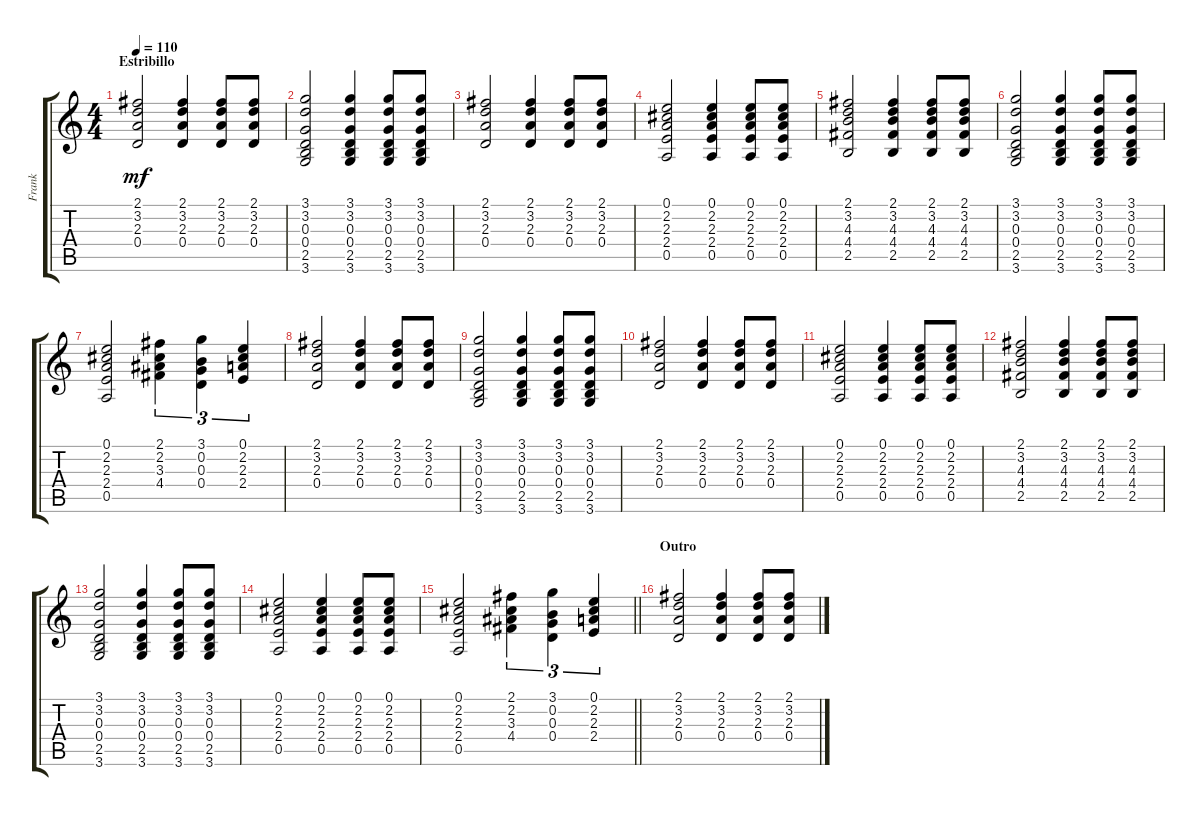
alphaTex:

\track ("Frank" "Frank") {instrument acousticguitarsteel}
\staff {score tabs}
\tuning (E4 B3 G3 D3 A2 E2) {hide}
\ts (4 4)
\section ("" "Estribillo")
\tempo 110
\clef g2
\ks c
(2.1 3.2 2.3 0.4).2{dy mf instrument electricguitarjazz} (2.1 3.2 2.3 0.4).4 (2.1 3.2 2.3 0.4).8 (2.1 3.2 2.3 0.4).8 |
(3.1 3.2 0.3 0.4 2.5 3.6).2 (3.1 3.2 0.3 0.4 2.5 3.6).4 (3.1 3.2 0.3 0.4 2.5 3.6).8 (3.1 3.2 0.3 0.4 2.5 3.6).8 |
(2.1 3.2 2.3 0.4).2 (2.1 3.2 2.3 0.4).4 (2.1 3.2 2.3 0.4).8 (2.1 3.2 2.3 0.4).8 |
(0.1 2.2 2.3 2.4 0.5).2 (0.1 2.2 2.3 2.4 0.5).4 (0.1 2.2 2.3 2.4 0.5).8 (0.1 2.2 2.3 2.4 0.5).8 |
(2.1 3.2 4.3 4.4 2.5).2 (2.1 3.2 4.3 4.4 2.5).4 (2.1 3.2 4.3 4.4 2.5).8 (2.1 3.2 4.3 4.4 2.5).8 |
(3.1 3.2 0.3 0.4 2.5 3.6).2 (3.1 3.2 0.3 0.4 2.5 3.6).4 (3.1 3.2 0.3 0.4 2.5 3.6).8 (3.1 3.2 0.3 0.4 2.5 3.6).8 |
(0.1 2.2 2.3 2.4 0.5).2 (2.1 2.2 3.3 4.4).4{tu (3 2)} (3.1 0.2 0.3 0.4).4{tu (3 2)} (0.1 2.2 2.3 2.4).4{tu (3 2)} |
(2.1 3.2 2.3 0.4).2 (2.1 3.2 2.3 0.4).4 (2.1 3.2 2.3 0.4).8 (2.1 3.2 2.3 0.4).8 |
(3.1 3.2 0.3 0.4 2.5 3.6).2 (3.1 3.2 0.3 0.4 2.5 3.6).4 (3.1 3.2 0.3 0.4 2.5 3.6).8 (3.1 3.2 0.3 0.4 2.5 3.6).8 |
(2.1 3.2 2.3 0.4).2 (2.1 3.2 2.3 0.4).4 (2.1 3.2 2.3 0.4).8 (2.1 3.2 2.3 0.4).8 |
(0.1 2.2 2.3 2.4 0.5).2 (0.1 2.2 2.3 2.4 0.5).4 (0.1 2.2 2.3 2.4 0.5).8 (0.1 2.2 2.3 2.4 0.5).8 |
(2.1 3.2 4.3 4.4 2.5).2 (2.1 3.2 4.3 4.4 2.5).4 (2.1 3.2 4.3 4.4 2.5).8 (2.1 3.2 4.3 4.4 2.5).8 |
(3.1 3.2 0.3 0.4 2.5 3.6).2 (3.1 3.2 0.3 0.4 2.5 3.6).4 (3.1 3.2 0.3 0.4 2.5 3.6).8 (3.1 3.2 0.3 0.4 2.5 3.6).8 |
(0.1 2.2 2.3 2.4 0.5).2 (0.1 2.2 2.3 2.4 0.5).4 (0.1 2.2 2.3 2.4 0.5).8 (0.1 2.2 2.3 2.4 0.5).8 |
\barLineRight lightlight
(0.1 2.2 2.3 2.4 0.5).2 (2.1 2.2 3.3 4.4).4{tu (3 2)} (3.1 0.2 0.3 0.4).4{tu (3 2)} (0.1 2.2 2.3 2.4).4{tu (3 2)} |
\section ("" "Outro")
(2.1 3.2 2.3 0.4).2 (2.1 3.2 2.3 0.4).4 (2.1 3.2 2.3 0.4).8 (2.1 3.2 2.3 0.4).8
